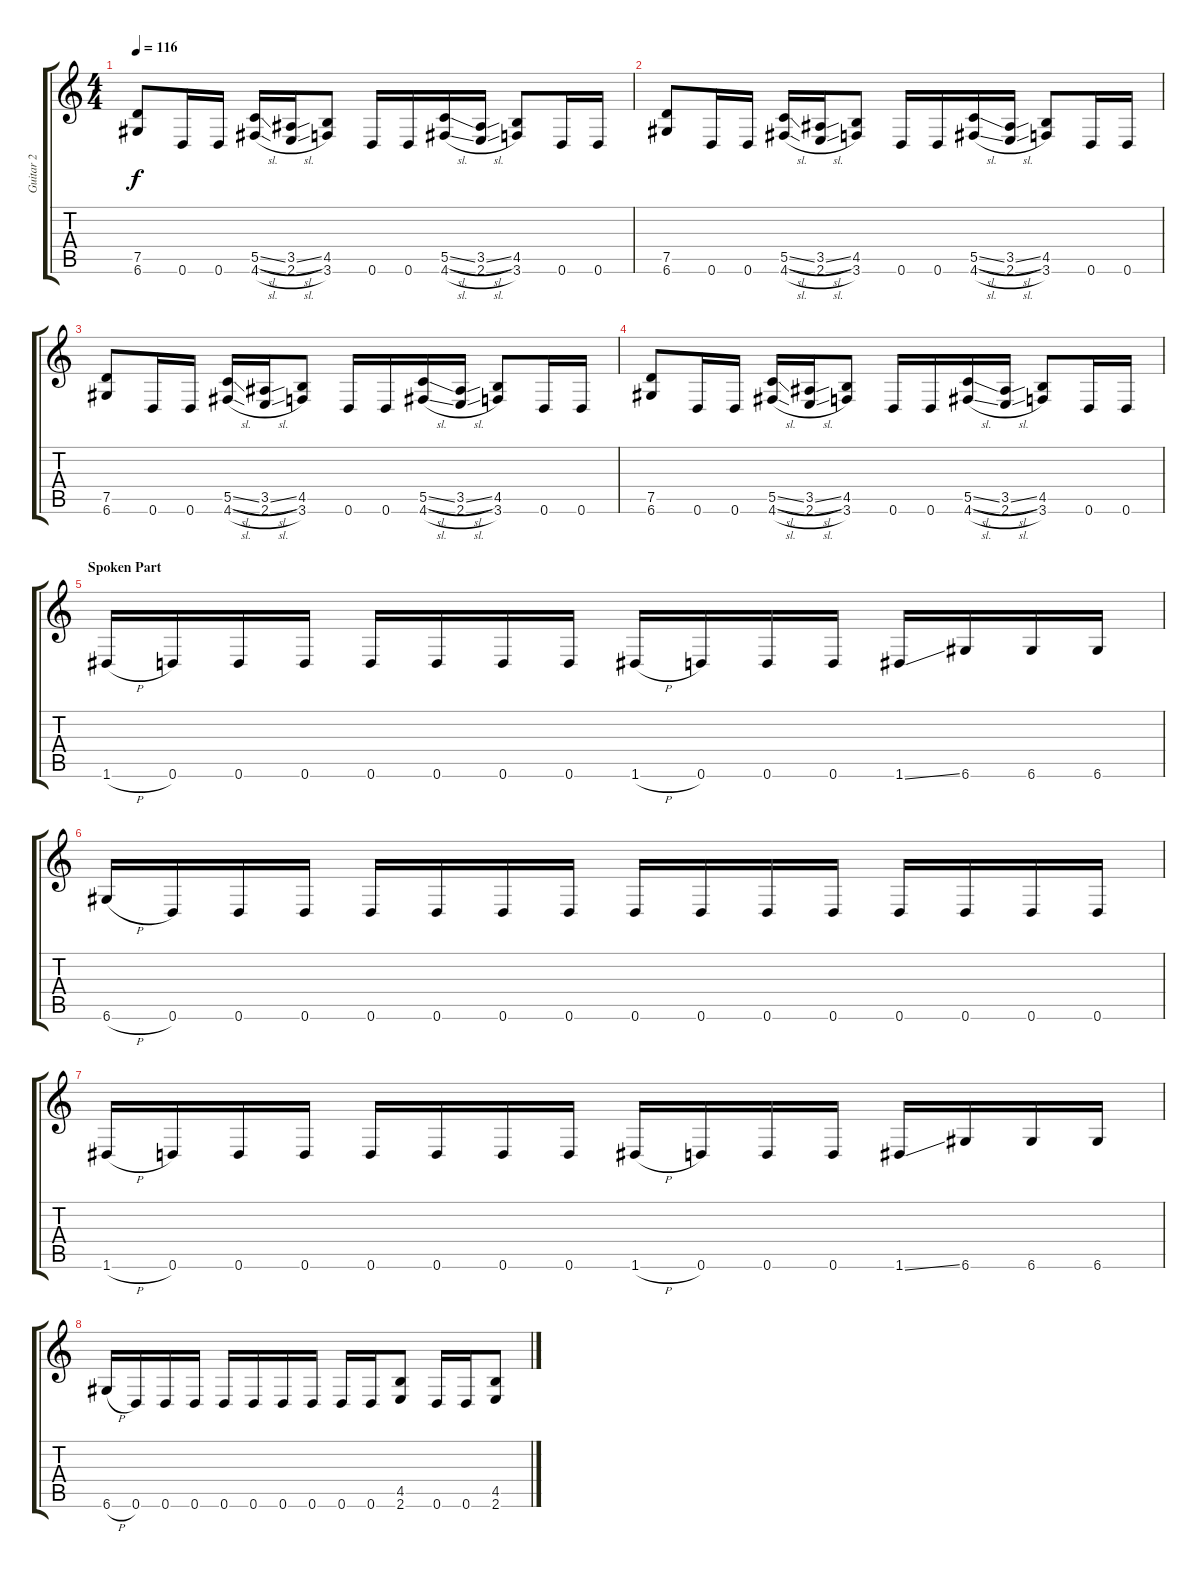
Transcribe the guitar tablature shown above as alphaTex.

\track ("Guitar 2" "Guitar 2") {instrument distortionguitar}
\staff {score tabs}
\tuning (D4 A3 F3 C3 G2 D2) {hide}
\ts (4 4)
\section ("" "")
\tempo 116
\clef g2
\ks c
(7.5 6.6).8{dy f} 0.6.16 0.6.16 (5.5{sl} 4.6{sl}).16 (3.5{sl} 2.6{sl}).16 (4.5 3.6).8 0.6.16 0.6.16 (5.5{sl} 4.6{sl}).16 (3.5{sl} 2.6{sl}).16 (4.5 3.6).8 0.6.16 0.6.16 |
(7.5 6.6).8 0.6.16 0.6.16 (5.5{sl} 4.6{sl}).16 (3.5{sl} 2.6{sl}).16 (4.5 3.6).8 0.6.16 0.6.16 (5.5{sl} 4.6{sl}).16 (3.5{sl} 2.6{sl}).16 (4.5 3.6).8 0.6.16 0.6.16 |
(7.5 6.6).8 0.6.16 0.6.16 (5.5{sl} 4.6{sl}).16 (3.5{sl} 2.6{sl}).16 (4.5 3.6).8 0.6.16 0.6.16 (5.5{sl} 4.6{sl}).16 (3.5{sl} 2.6{sl}).16 (4.5 3.6).8 0.6.16 0.6.16 |
(7.5 6.6).8 0.6.16 0.6.16 (5.5{sl} 4.6{sl}).16 (3.5{sl} 2.6{sl}).16 (4.5 3.6).8 0.6.16 0.6.16 (5.5{sl} 4.6{sl}).16 (3.5{sl} 2.6{sl}).16 (4.5 3.6).8 0.6.16 0.6.16 |
\section ("" "Spoken Part")
1.6{h}.16 0.6.16 0.6.16 0.6.16 0.6.16 0.6.16 0.6.16 0.6.16 1.6{h}.16 0.6.16 0.6.16 0.6.16 1.6{ss}.16 6.6.16 6.6.16 6.6.16 |
6.6{h}.16 0.6.16 0.6.16 0.6.16 0.6.16 0.6.16 0.6.16 0.6.16 0.6.16 0.6.16 0.6.16 0.6.16 0.6.16 0.6.16 0.6.16 0.6.16 |
1.6{h}.16 0.6.16 0.6.16 0.6.16 0.6.16 0.6.16 0.6.16 0.6.16 1.6{h}.16 0.6.16 0.6.16 0.6.16 1.6{ss}.16 6.6.16 6.6.16 6.6.16 |
6.6{h}.16 0.6.16 0.6.16 0.6.16 0.6.16 0.6.16 0.6.16 0.6.16 0.6.16 0.6.16 (4.5 2.6).8 0.6.16 0.6.16 (4.5 2.6).8
